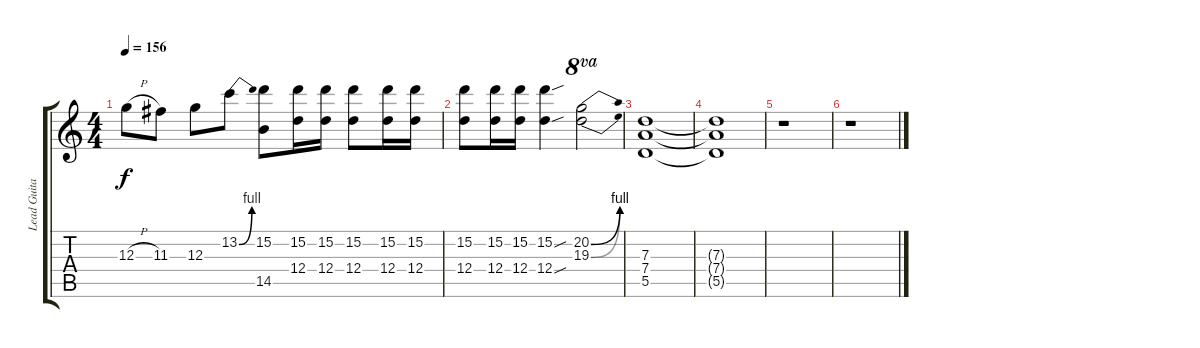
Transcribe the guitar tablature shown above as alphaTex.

\track ("Lead Guitar" "Lead Guita") {instrument overdrivenguitar}
\staff {score tabs}
\tuning (E4 B3 G3 D3 A2 E2) {hide}
\ts (4 4)
\tempo 156
\clef g2
\ks c
12.3{h}.8{dy f} 11.3.8 12.3.8 13.2{be (bend 0 0 60 4)}.8 (15.2 14.5).8 (15.2 12.4).16 (15.2 12.4).16 (15.2 12.4).8 (15.2 12.4).16 (15.2 12.4).16 |
(15.2 12.4).8 (15.2 12.4).16 (15.2 12.4).16 (15.2{sou} 12.4{sou}).4 (20.2{be (bend 0 0 60 4)} 19.3{be (bend 0 0 60 4)}).2{ot 8va} |
(7.3 7.4 5.5).1 |
(7.3{t} 7.4{t} 5.5{t}).1 |
r.1 |
r.1
